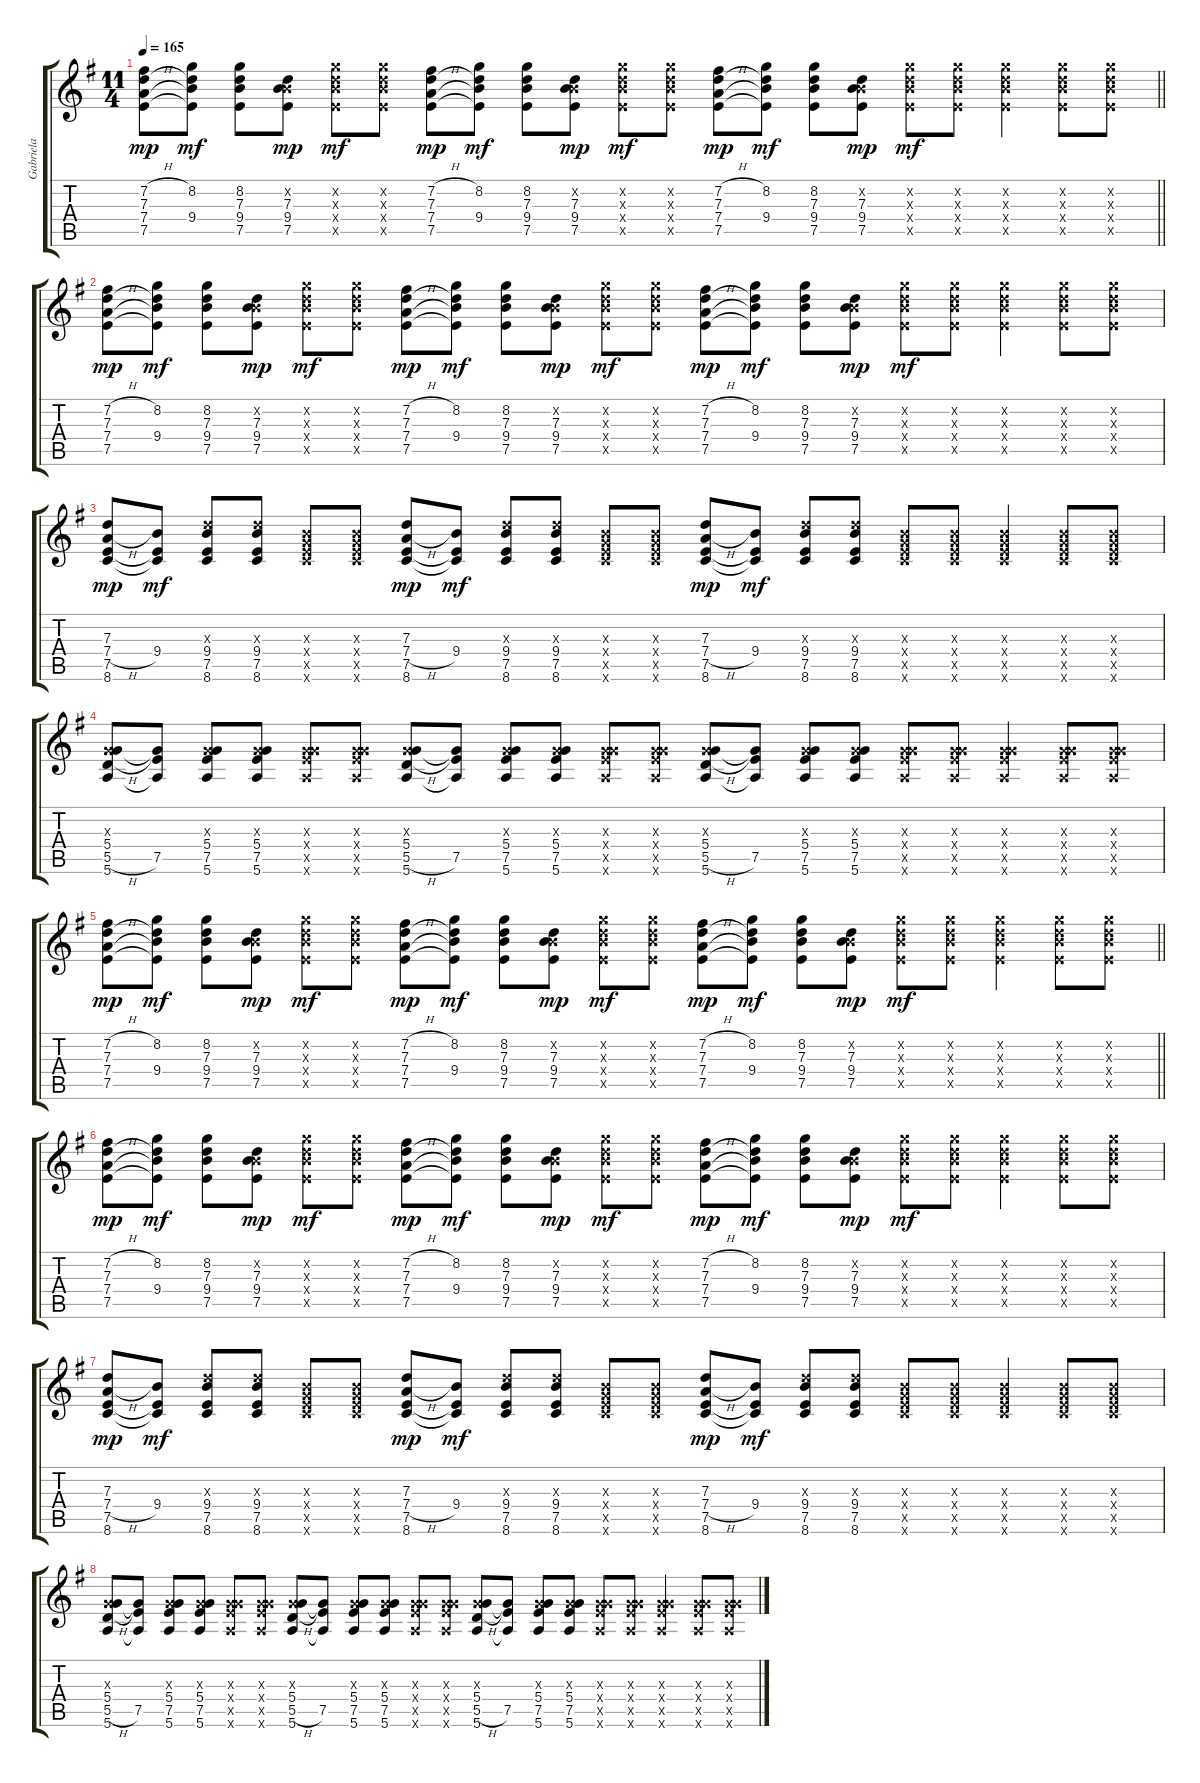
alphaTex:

\track ("Gabriela" "Gabriela") {instrument acousticguitarnylon}
\staff {score tabs}
\tuning (E4 B3 G3 D3 A2 E2) {hide}
\ts (11 4)
\tempo 165
\clef g2
\barLineRight lightlight
\ks g
(7.2{h} 7.3 7.4{h} 7.5).8{dy mp} (8.2 7.3{t} 9.4 7.5{t}).8{dy mf} (8.2 7.3 9.4 7.5).8 (0.2{x} 7.3 9.4 7.5).8{dy mp} (8.2{x} 7.3{x} 9.4{x} 7.5{x}).8{dy mf} (8.2{x} 7.3{x} 9.4{x} 7.5{x}).8 (7.2{h} 7.3 7.4{h} 7.5).8{dy mp} (8.2 7.3{t} 9.4 7.5{t}).8{dy mf} (8.2 7.3 9.4 7.5).8 (0.2{x} 7.3 9.4 7.5).8{dy mp} (8.2{x} 7.3{x} 9.4{x} 7.5{x}).8{dy mf} (8.2{x} 7.3{x} 9.4{x} 7.5{x}).8 (7.2{h} 7.3 7.4{h} 7.5).8{dy mp} (8.2 7.3{t} 9.4 7.5{t}).8{dy mf} (8.2 7.3 9.4 7.5).8 (0.2{x} 7.3 9.4 7.5).8{dy mp} (8.2{x} 7.3{x} 9.4{x} 7.5{x}).8{dy mf} (8.2{x} 7.3{x} 9.4{x} 7.5{x}).8 (8.2{x} 7.3{x} 9.4{x} 7.5{x}).4 (8.2{x} 7.3{x} 9.4{x} 7.5{x}).8 (8.2{x} 7.3{x} 9.4{x} 7.5{x}).8 |
(7.2{h} 7.3 7.4{h} 7.5).8{dy mp volume 13} (8.2 7.3{t} 9.4 7.5{t}).8{dy mf} (8.2 7.3 9.4 7.5).8 (0.2{x} 7.3 9.4 7.5).8{dy mp} (8.2{x} 7.3{x} 9.4{x} 7.5{x}).8{dy mf} (8.2{x} 7.3{x} 9.4{x} 7.5{x}).8 (7.2{h} 7.3 7.4{h} 7.5).8{dy mp} (8.2 7.3{t} 9.4 7.5{t}).8{dy mf} (8.2 7.3 9.4 7.5).8 (0.2{x} 7.3 9.4 7.5).8{dy mp} (8.2{x} 7.3{x} 9.4{x} 7.5{x}).8{dy mf} (8.2{x} 7.3{x} 9.4{x} 7.5{x}).8 (7.2{h} 7.3 7.4{h} 7.5).8{dy mp} (8.2 7.3{t} 9.4 7.5{t}).8{dy mf} (8.2 7.3 9.4 7.5).8 (0.2{x} 7.3 9.4 7.5).8{dy mp} (8.2{x} 7.3{x} 9.4{x} 7.5{x}).8{dy mf} (8.2{x} 7.3{x} 9.4{x} 7.5{x}).8 (8.2{x} 7.3{x} 9.4{x} 7.5{x}).4 (8.2{x} 7.3{x} 9.4{x} 7.5{x}).8 (8.2{x} 7.3{x} 9.4{x} 7.5{x}).8 |
(7.3 7.4{h} 7.5 8.6).8{dy mp} (9.4 7.5{t} 8.6{t}).8{dy mf} (7.3{x} 9.4 7.5 8.6).8 (7.3{x} 9.4 7.5 8.6).8 (0.3{x} 9.4{x} 7.5{x} 8.6{x}).8 (0.3{x} 9.4{x} 7.5{x} 8.6{x}).8 (7.3 7.4{h} 7.5 8.6).8{dy mp} (9.4 7.5{t} 8.6{t}).8{dy mf} (7.3{x} 9.4 7.5 8.6).8 (7.3{x} 9.4 7.5 8.6).8 (0.3{x} 9.4{x} 7.5{x} 8.6{x}).8 (0.3{x} 9.4{x} 7.5{x} 8.6{x}).8 (7.3 7.4{h} 7.5 8.6).8{dy mp} (9.4 7.5{t} 8.6{t}).8{dy mf} (7.3{x} 9.4 7.5 8.6).8 (7.3{x} 9.4 7.5 8.6).8 (0.3{x} 9.4{x} 7.5{x} 8.6{x}).8 (0.3{x} 9.4{x} 7.5{x} 8.6{x}).8 (0.3{x} 9.4{x} 7.5{x} 8.6{x}).4 (0.3{x} 9.4{x} 7.5{x} 8.6{x}).8 (0.3{x} 9.4{x} 7.5{x} 8.6{x}).8 |
(0.3{x} 5.4 5.5{h} 5.6).8 (5.4{t} 7.5 5.6{t}).8 (0.3{x} 5.4 7.5 5.6).8 (0.3{x} 5.4 7.5 5.6).8 (0.3{x} 5.4{x} 7.5{x} 5.6{x}).8 (0.3{x} 5.4{x} 7.5{x} 5.6{x}).8 (0.3{x} 5.4 5.5{h} 5.6).8 (5.4{t} 7.5 5.6{t}).8 (0.3{x} 5.4 7.5 5.6).8 (0.3{x} 5.4 7.5 5.6).8 (0.3{x} 5.4{x} 7.5{x} 5.6{x}).8 (0.3{x} 5.4{x} 7.5{x} 5.6{x}).8 (0.3{x} 5.4 5.5{h} 5.6).8 (5.4{t} 7.5 5.6{t}).8 (0.3{x} 5.4 7.5 5.6).8 (0.3{x} 5.4 7.5 5.6).8 (0.3{x} 5.4{x} 7.5{x} 5.6{x}).8 (0.3{x} 5.4{x} 7.5{x} 5.6{x}).8 (0.3{x} 5.4{x} 7.5{x} 5.6{x}).4 (0.3{x} 5.4{x} 7.5{x} 5.6{x}).8 (0.3{x} 5.4{x} 7.5{x} 5.6{x}).8 |
\barLineRight lightlight
(7.2{h} 7.3 7.4{h} 7.5).8{dy mp} (8.2 7.3{t} 9.4 7.5{t}).8{dy mf} (8.2 7.3 9.4 7.5).8 (0.2{x} 7.3 9.4 7.5).8{dy mp} (8.2{x} 7.3{x} 9.4{x} 7.5{x}).8{dy mf} (8.2{x} 7.3{x} 9.4{x} 7.5{x}).8 (7.2{h} 7.3 7.4{h} 7.5).8{dy mp} (8.2 7.3{t} 9.4 7.5{t}).8{dy mf} (8.2 7.3 9.4 7.5).8 (0.2{x} 7.3 9.4 7.5).8{dy mp} (8.2{x} 7.3{x} 9.4{x} 7.5{x}).8{dy mf} (8.2{x} 7.3{x} 9.4{x} 7.5{x}).8 (7.2{h} 7.3 7.4{h} 7.5).8{dy mp} (8.2 7.3{t} 9.4 7.5{t}).8{dy mf} (8.2 7.3 9.4 7.5).8 (0.2{x} 7.3 9.4 7.5).8{dy mp} (8.2{x} 7.3{x} 9.4{x} 7.5{x}).8{dy mf} (8.2{x} 7.3{x} 9.4{x} 7.5{x}).8 (8.2{x} 7.3{x} 9.4{x} 7.5{x}).4 (8.2{x} 7.3{x} 9.4{x} 7.5{x}).8 (8.2{x} 7.3{x} 9.4{x} 7.5{x}).8 |
(7.2{h} 7.3 7.4{h} 7.5).8{dy mp} (8.2 7.3{t} 9.4 7.5{t}).8{dy mf} (8.2 7.3 9.4 7.5).8 (0.2{x} 7.3 9.4 7.5).8{dy mp} (8.2{x} 7.3{x} 9.4{x} 7.5{x}).8{dy mf} (8.2{x} 7.3{x} 9.4{x} 7.5{x}).8 (7.2{h} 7.3 7.4{h} 7.5).8{dy mp} (8.2 7.3{t} 9.4 7.5{t}).8{dy mf} (8.2 7.3 9.4 7.5).8 (0.2{x} 7.3 9.4 7.5).8{dy mp} (8.2{x} 7.3{x} 9.4{x} 7.5{x}).8{dy mf} (8.2{x} 7.3{x} 9.4{x} 7.5{x}).8 (7.2{h} 7.3 7.4{h} 7.5).8{dy mp} (8.2 7.3{t} 9.4 7.5{t}).8{dy mf} (8.2 7.3 9.4 7.5).8 (0.2{x} 7.3 9.4 7.5).8{dy mp} (8.2{x} 7.3{x} 9.4{x} 7.5{x}).8{dy mf} (8.2{x} 7.3{x} 9.4{x} 7.5{x}).8 (8.2{x} 7.3{x} 9.4{x} 7.5{x}).4 (8.2{x} 7.3{x} 9.4{x} 7.5{x}).8 (8.2{x} 7.3{x} 9.4{x} 7.5{x}).8 |
(7.3 7.4{h} 7.5 8.6).8{dy mp} (9.4 7.5{t} 8.6{t}).8{dy mf} (7.3{x} 9.4 7.5 8.6).8 (7.3{x} 9.4 7.5 8.6).8 (0.3{x} 9.4{x} 7.5{x} 8.6{x}).8 (0.3{x} 9.4{x} 7.5{x} 8.6{x}).8 (7.3 7.4{h} 7.5 8.6).8{dy mp} (9.4 7.5{t} 8.6{t}).8{dy mf} (7.3{x} 9.4 7.5 8.6).8 (7.3{x} 9.4 7.5 8.6).8 (0.3{x} 9.4{x} 7.5{x} 8.6{x}).8 (0.3{x} 9.4{x} 7.5{x} 8.6{x}).8 (7.3 7.4{h} 7.5 8.6).8{dy mp} (9.4 7.5{t} 8.6{t}).8{dy mf} (7.3{x} 9.4 7.5 8.6).8 (7.3{x} 9.4 7.5 8.6).8 (0.3{x} 9.4{x} 7.5{x} 8.6{x}).8 (0.3{x} 9.4{x} 7.5{x} 8.6{x}).8 (0.3{x} 9.4{x} 7.5{x} 8.6{x}).4 (0.3{x} 9.4{x} 7.5{x} 8.6{x}).8 (0.3{x} 9.4{x} 7.5{x} 8.6{x}).8 |
(0.3{x} 5.4 5.5{h} 5.6).8 (5.4{t} 7.5 5.6{t}).8 (0.3{x} 5.4 7.5 5.6).8 (0.3{x} 5.4 7.5 5.6).8 (0.3{x} 5.4{x} 7.5{x} 5.6{x}).8 (0.3{x} 5.4{x} 7.5{x} 5.6{x}).8 (0.3{x} 5.4 5.5{h} 5.6).8 (5.4{t} 7.5 5.6{t}).8 (0.3{x} 5.4 7.5 5.6).8 (0.3{x} 5.4 7.5 5.6).8 (0.3{x} 5.4{x} 7.5{x} 5.6{x}).8 (0.3{x} 5.4{x} 7.5{x} 5.6{x}).8 (0.3{x} 5.4 5.5{h} 5.6).8 (5.4{t} 7.5 5.6{t}).8 (0.3{x} 5.4 7.5 5.6).8 (0.3{x} 5.4 7.5 5.6).8 (0.3{x} 5.4{x} 7.5{x} 5.6{x}).8 (0.3{x} 5.4{x} 7.5{x} 5.6{x}).8 (0.3{x} 5.4{x} 7.5{x} 5.6{x}).4 (0.3{x} 5.4{x} 7.5{x} 5.6{x}).8 (0.3{x} 5.4{x} 7.5{x} 5.6{x}).8
